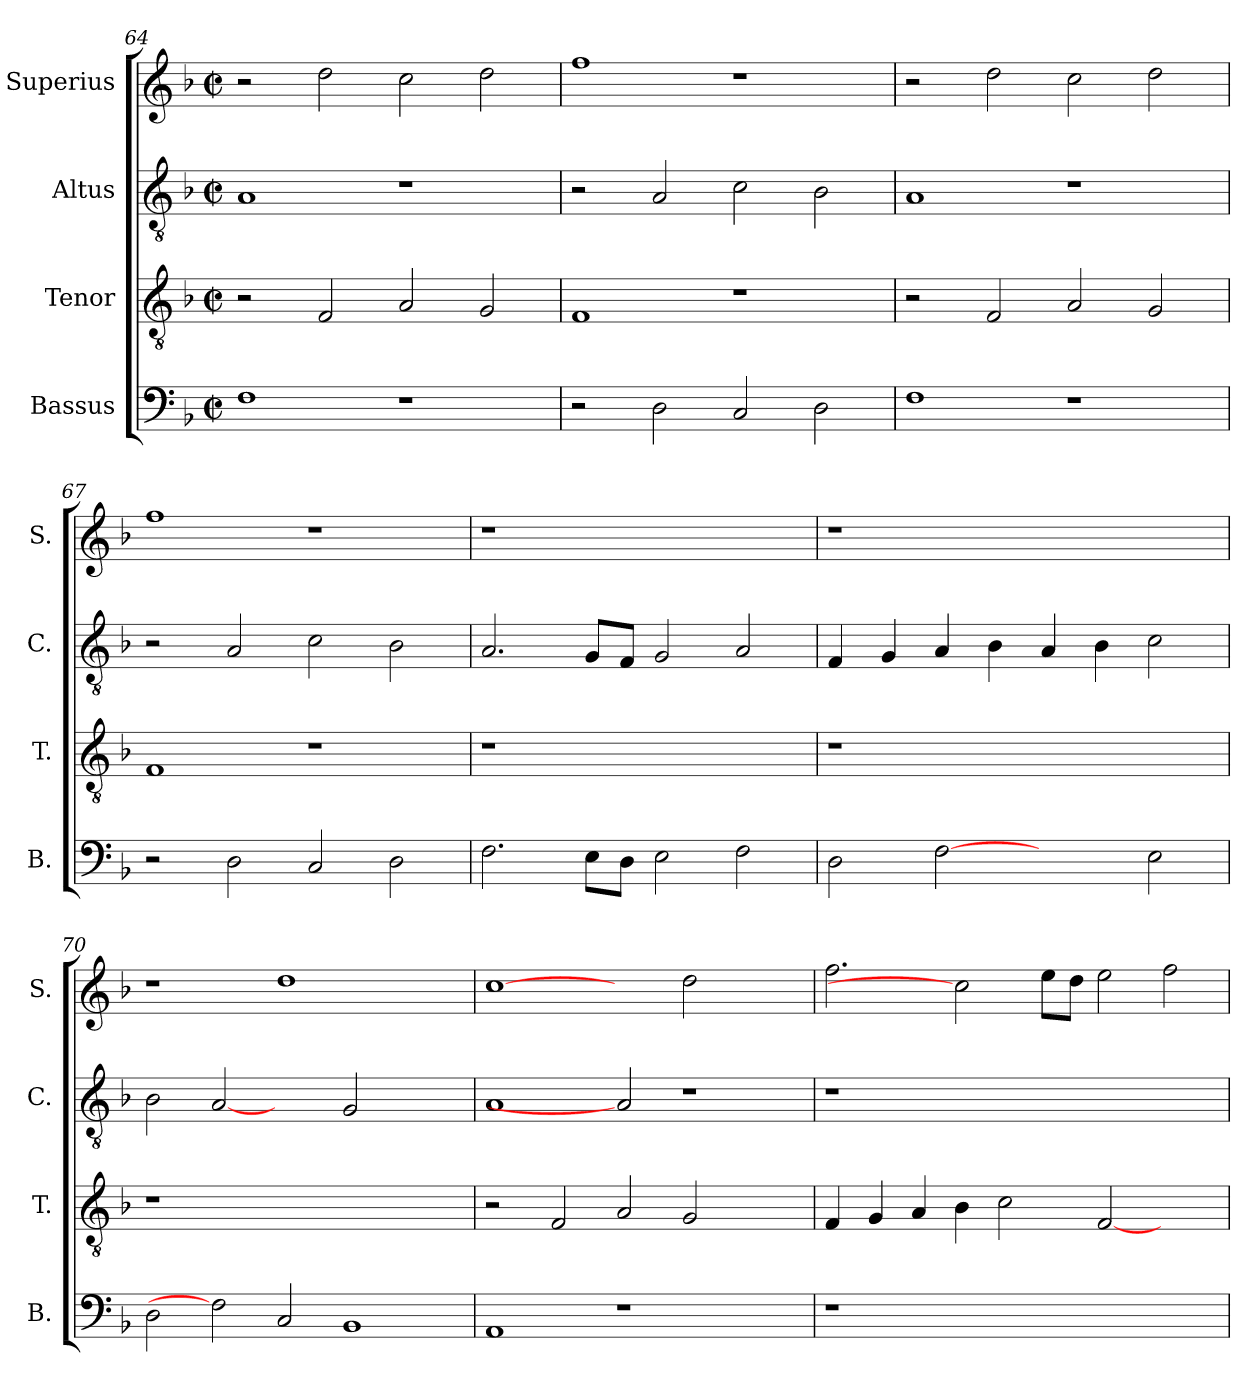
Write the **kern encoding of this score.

**kern	**kern	**kern	**kern
*part4	*part3	*part2	*part1
*staff4	*staff3	*staff2	*staff1
*I"Bassus	*I"Tenor	*I"Altus	*I"Superius
*I'B.	*I'T.	*I'C.	*I'S.
*clefF4	*clefGv2	*clefGv2	*clefG2
*	*ITrd7c12	*ITrd7c12	*
*k[b-]	*k[b-]	*k[b-]	*k[b-]
*F:	*F:	*F:	*F:
*M2/2	*M2/2	*M2/2	*M2/2
*met(c|)	*met(c|)	*met(c|)	*met(c|)
=64	=64	=64	=64
1Fi	2r	1AAi	2r
.	2FFi/	.	2ddi\
1r	2AAi/	1r	2cci\
.	2GGi/	.	2ddi\
!!LO:LB:g=z
=65	=65	=65	=65
2r	1FFi	2r	1ffi
2Di\	.	2AAi/	.
2Ci/	1r	2Ci\	1r
2Di\	.	2BB-i\	.
=66	=66	=66	=66
1Fi	2r	1AAi	2r
.	2FFi/	.	2ddi\
1r	2AAi/	1r	2cci\
.	2GGi/	.	2ddi\
=67	=67	=67	=67
2r	1FFi	2r	1ffi
2Di\	.	2AAi/	.
2Ci/	1r	2Ci\	1r
2Di\	.	2BB-i\	.
=68	=68	=68	=68
!	!LO:N:vis=1	!	!LO:N:vis=1
2.Fi\	1r	2.AAi/	1r
8Ei\L	.	8GGi/L	.
8Di\J	.	8FFi/J	.
2Ei\	1ryy	2GGi/	1ryy
2Fi\	.	2AAi/	.
=69	=69	=69	=69
!	!LO:N:vis=1	!	!LO:N:vis=1
2Di\	1r	4FFi/	1r
.	.	4GGi/	.
[2Fi	.	4AAi/	.
.	.	4BB-i\	.
2ryy	1ryy	4AAi/	1ryy
.	.	4BB-i\	.
2Ei\	.	2Ci\	.
!!LO:PB:g=z
=70	=70	=70	=70
!	!LO:N:vis=1	!	!
2Di\	1r	2BB-i\	1r
2Fi]	.	[2AAi	.
2Ci/	1.ryy	2ryy	1ddi
1BB-i	.	2GGi/	.
.	.	2ryy	2ryy
=71	=71	=71	=71
1AAi	2r	1AAi	[1cci
.	2FFi/	.	.
1r	2AAi/	2AAi]	2ryy
.	2GGi/	1r	2ddi\
2ryy	2ryy	.	2ryy
=72	=72	=72	=72
!LO:N:vis=1	!	!LO:N:vis=1	!
1r	4FFi/	1r	2.ffi\
.	4GGi/	.	.
.	4AAi/	.	.
.	4BB-i\	.	2cci]
1.ryy	2Ci\	1.ryy	.
.	.	.	8eei\L
.	.	.	8ddi\J
.	[<2FFi/	.	2eei\
.	2ryy	.	2ffi\
=	=	=	=
*-	*-	*-	*-
